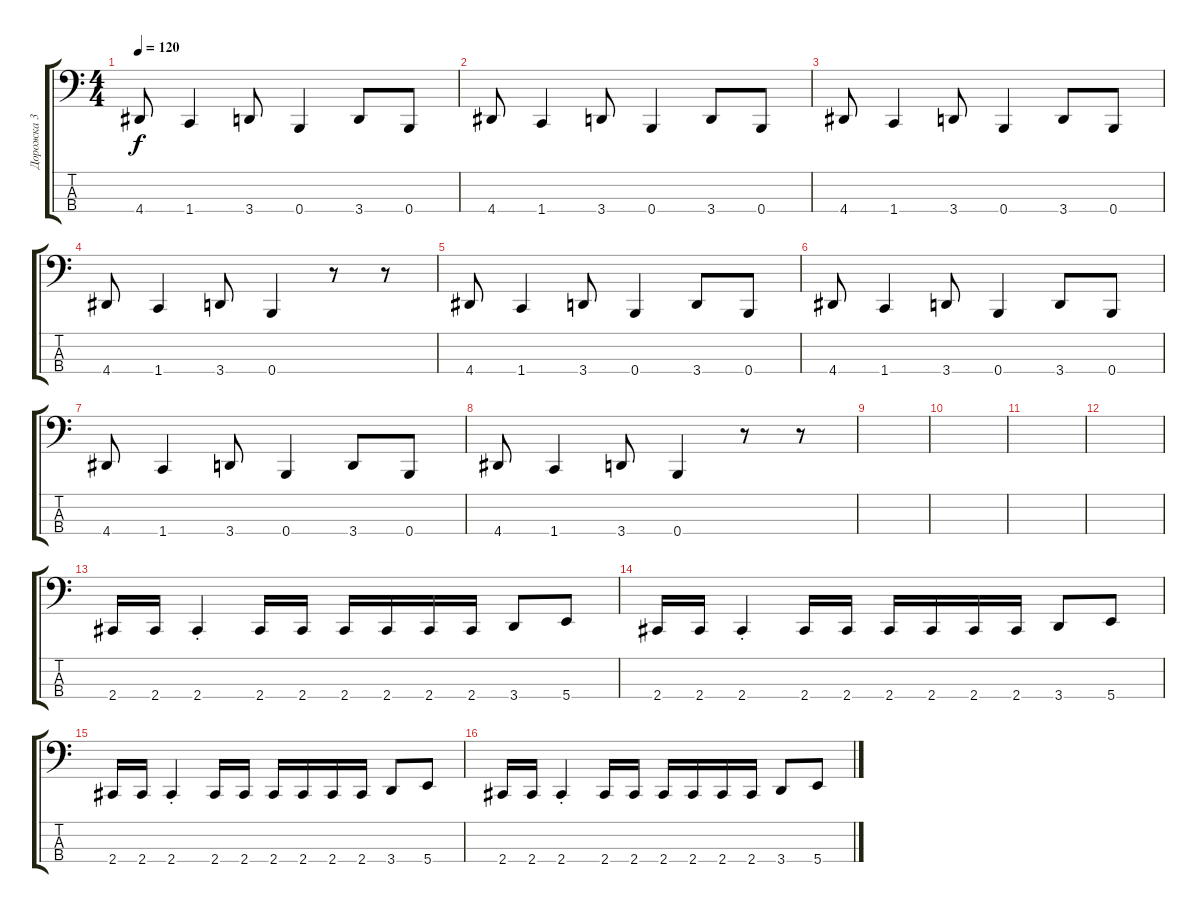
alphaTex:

\track ("Дорожка 3" "Дорожка 3") {instrument electricbasspick}
\staff {score tabs}
\tuning (E2 B1 Gb1 B0) {hide}
\ts (4 4)
\tempo 120
\clef f4
\ks c
4.4.8{dy f} 1.4.4 3.4.8 0.4.4 3.4.8 0.4.8 |
4.4.8 1.4.4 3.4.8 0.4.4 3.4.8 0.4.8 |
4.4.8 1.4.4 3.4.8 0.4.4 3.4.8 0.4.8 |
4.4.8 1.4.4 3.4.8 0.4.4 r.8 r.8 |
4.4.8 1.4.4 3.4.8 0.4.4 3.4.8 0.4.8 |
4.4.8 1.4.4 3.4.8 0.4.4 3.4.8 0.4.8 |
4.4.8 1.4.4 3.4.8 0.4.4 3.4.8 0.4.8 |
4.4.8 1.4.4 3.4.8 0.4.4 r.8 r.8 |
|
|
|
|
2.4.16 2.4.16 2.4{st}.4 2.4.16 2.4.16 2.4.16 2.4.16 2.4.16 2.4.16 3.4.8 5.4.8 |
2.4.16 2.4.16 2.4{st}.4 2.4.16 2.4.16 2.4.16 2.4.16 2.4.16 2.4.16 3.4.8 5.4.8 |
2.4.16 2.4.16 2.4{st}.4 2.4.16 2.4.16 2.4.16 2.4.16 2.4.16 2.4.16 3.4.8 5.4.8 |
2.4.16 2.4.16 2.4{st}.4 2.4.16 2.4.16 2.4.16 2.4.16 2.4.16 2.4.16 3.4.8 5.4.8
